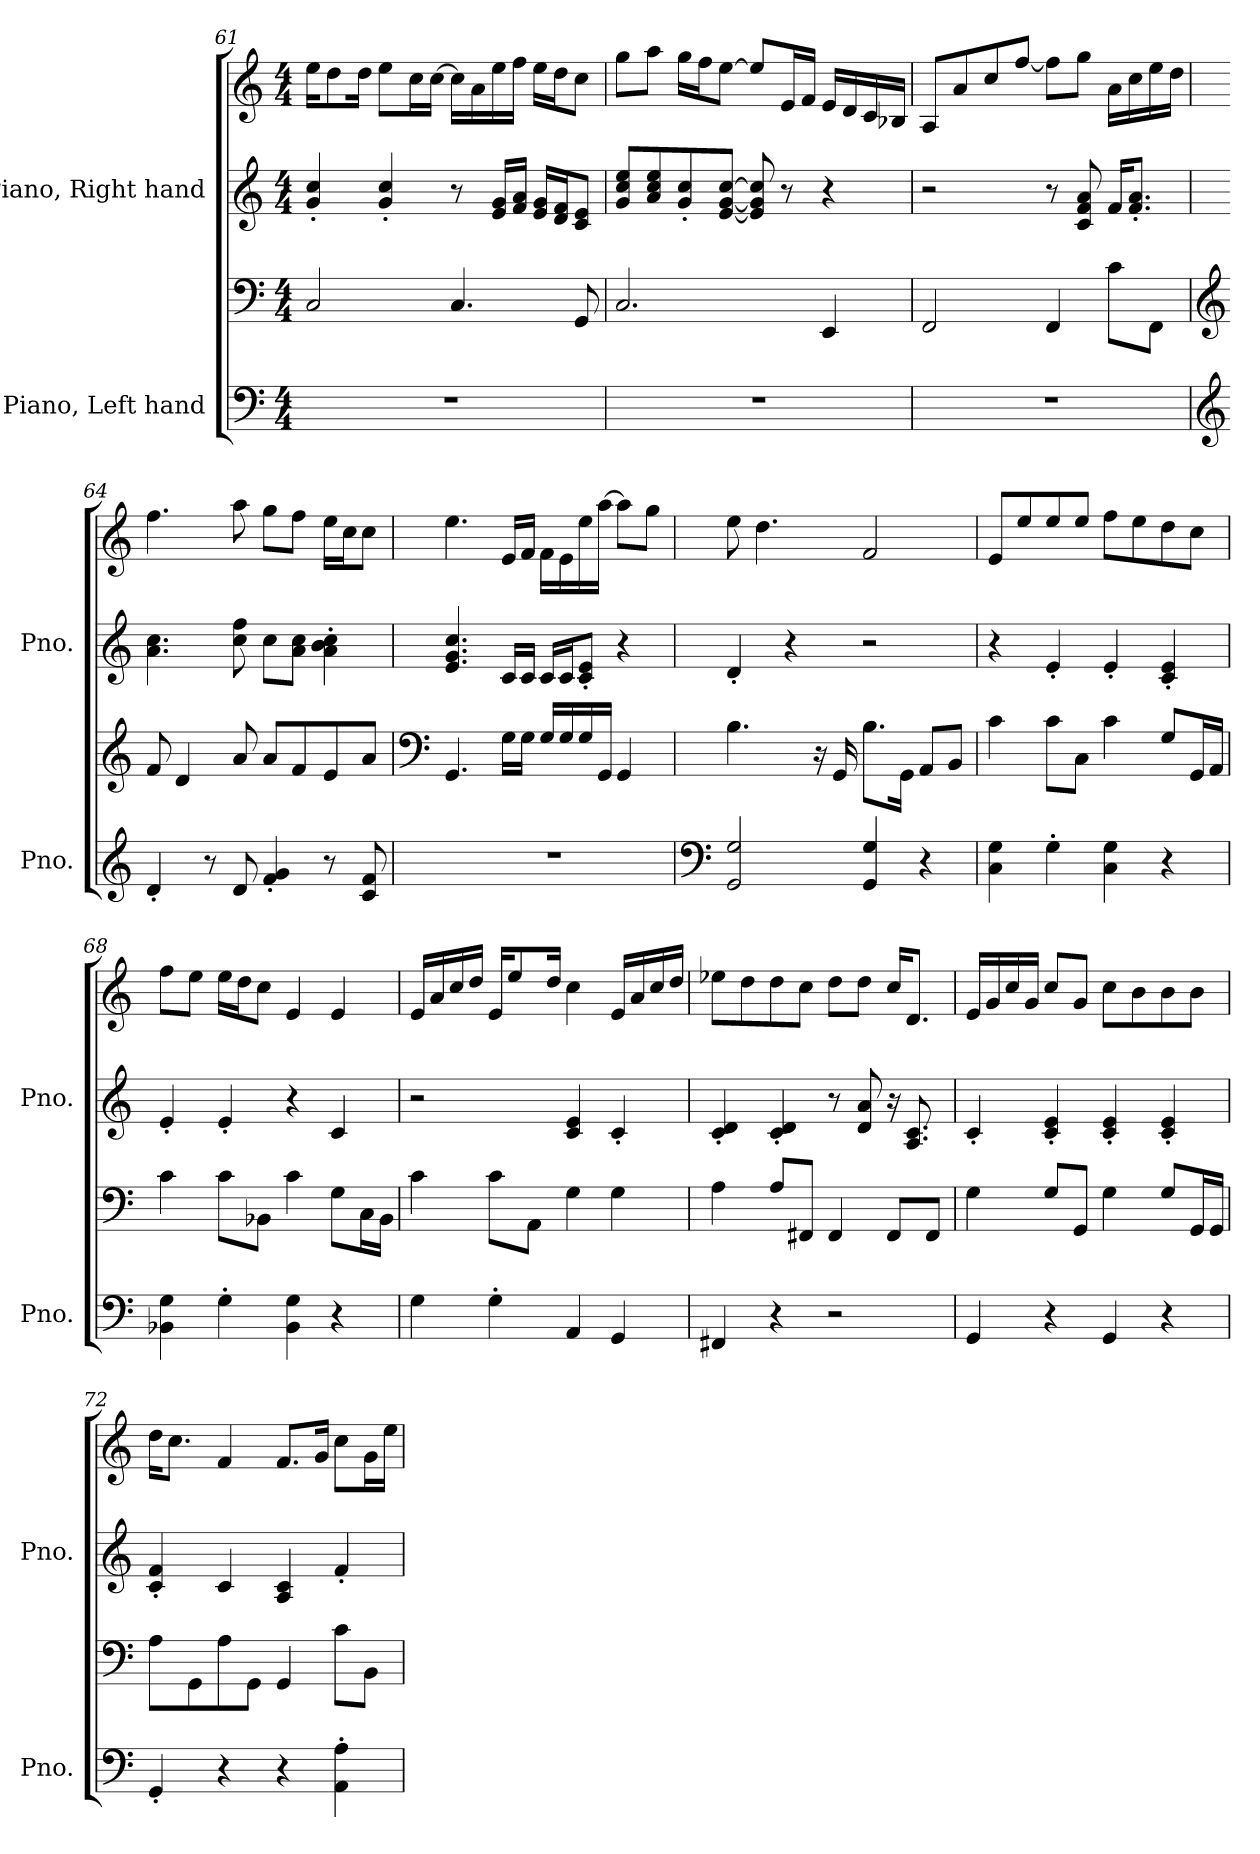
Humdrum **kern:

**kern	**kern	**kern	**kern
*part2	*part2	*part1	*part1
*staff4	*staff3	*staff2	*staff1
*I"Piano, Left hand	*	*I"Piano, Right hand	*
*I'Pno.	*	*I'Pno.	*
*clefF4	*clefF4	*clefG2	*clefG2
*k[]	*k[]	*k[]	*k[]
*M4/4	*M4/4	*M4/4	*M4/4
=61	=61	=61	=61
1r	2C/	4g/' 4cc/'	16ee\KL
.	.	.	8dd\
.	.	.	16dd\Jk
.	.	4g/' 4cc/'	8ee\L
.	.	.	16cc\L
.	.	.	[16cc\JJ
.	4.C/	8r	16cc\LL]
.	.	.	16a\
.	.	16e/ 16g/LL	16ee\
.	.	16f/ 16a/JJ	16ff\JJ
.	.	16e/ 16g/LL	16ee\LL
.	.	16d/ 16f/J	16dd\J
.	8GG/	8c/ 8e/J	8cc\J
!!LO:PB:g=z
=62	=62	=62	=62
1r	2.C/	8g/ 8cc/ 8ee/L	8gg\L
.	.	8a/ 8cc/ 8ee/	8aa\J
.	.	8g/' 8cc/'	16gg\LL
.	.	.	16ff\J
.	.	[8e/ [8g/ [8cc/J	[8ee\J
.	.	8e/] 8g/] 8cc/]	8ee/L]
.	.	8r	16e/L
.	.	.	16f/JJ
.	4EE/	4r	16e/LL
.	.	.	16d/
.	.	.	16c/
.	.	.	16B-X/JJ
=63	=63	=63	=63
1r	2FF/	2r	8A/L
.	.	.	8a/
.	.	.	8cc/
.	.	.	[8ff/J
.	4FF/	8r	8ff\L]
.	.	8c/ 8f/ 8a/	8gg\J
.	8c\L	16f/KL	16a\LL
.	.	8.f/' 8.a/'J	16cc\
.	8FF\J	.	16ee\
.	.	.	16dd\JJ
=64	=64	=64	=64
*clefG2	*clefG2	*	*
4d'/	8f/	4.a\ 4.cc\	4.ff\
.	4d/	.	.
8r	.	.	.
8d/	8a/	8cc\ 8ff\	8aa\
4f/' 4g/'	8a/L	8cc\L	8gg\L
.	8f/	8a\ 8cc\J	8ff\J
8r	8e/	4a\' 4b\' 4cc\'	16ee\LL
.	.	.	16cc\J
8c/ 8f/	8a/J	.	8cc\J
!!LO:LB:g=z
=65	=65	=65	=65
*	*clefF4	*	*
1r	4.GG/	4.e/ 4.g/ 4.cc/	4.ee\
.	16G\LL	16c/LL	16e/LL
.	16G\JJ	16c/JJ	16f/JJ
.	16G/LL	16c/LL	16f\LL
.	16G/	16c/J	16e\
.	16G/	8c/' 8e/'J	16ee\
.	16GG/JJ	.	[16aa\JJ
.	4GG/	4r	8aa\L]
.	.	.	8gg\J
=66	=66	=66	=66
*clefF4	*	*	*
2GG/ 2G/	4.B\	4d'/	8ee\
.	.	.	4.dd\
.	.	4r	.
.	16r	.	.
.	16GG/	.	.
4GG/ 4G/	8.B\L	2r	2f/
.	16GG\Jk	.	.
4r	8AA/L	.	.
.	8BB/J	.	.
=67	=67	=67	=67
4C\ 4G\	4c\	4r	8e/L
.	.	.	8ee/
4G'\	8c\L	4e'/	8ee/
.	8C\J	.	8ee/J
4C\ 4G\	4c\	4e'/	8ff\L
.	.	.	8ee\
4r	8G/L	4c/' 4e/'	8dd\
.	16GG/L	.	8cc\J
.	16AA/JJ	.	.
=68	=68	=68	=68
4BB-X\ 4G\	4c\	4e'/	8ff\L
.	.	.	8ee\J
4G'\	8c\L	4e'/	16ee\LL
.	.	.	16dd\J
.	8BB-X\J	.	8cc\J
4BB-\ 4G\	4c\	4r	4e/
4r	8G\L	4c/	4e/
.	16C\L	.	.
.	16BB-\JJ	.	.
!!LO:LB:g=z
=69	=69	=69	=69
4G\	4c\	2r	16e/LL
.	.	.	16a/
.	.	.	16cc/
.	.	.	16dd/JJ
4G'\	8c\L	.	16e/KL
.	.	.	8ee/
.	8AA\J	.	.
.	.	.	16dd/Jk
4AA/	4G\	4c/ 4e/	4cc\
4GG/	4G\	4c'/	16e/LL
.	.	.	16a/
.	.	.	16cc/
.	.	.	16dd/JJ
=70	=70	=70	=70
4FF#X/	4A\	4c/' 4d/'	8ee-X\L
.	.	.	8dd\
4r	8A/L	4c/' 4d/'	8dd\
.	8FF#X/J	.	8cc\J
2r	4FF#/	8r	8dd\L
.	.	8d/ 8a/	8dd\J
.	8FF#/L	16r	16cc/KL
.	.	8.A/ 8.c/	8.d/J
.	8FF#/J	.	.
=71	=71	=71	=71
4GG/	4G\	4c'/	16e/LL
.	.	.	16g/
.	.	.	16cc/
.	.	.	16g/JJ
4r	8G/L	4c/' 4e/'	8cc/L
.	8GG/J	.	8g/J
4GG/	4G\	4c/' 4e/'	8cc\L
.	.	.	8b\
4r	8G/L	4c/' 4e/'	8b\
.	16GG/L	.	8b\J
.	16GG/JJ	.	.
=72	=72	=72	=72
4GG'/	8A\L	4c/' 4f/'	16dd\KL
.	.	.	8.cc\J
.	8GG\	.	.
4r	8A\	4c/	4f/
.	8GG\J	.	.
4r	4GG/	4A/ 4c/	8.f/L
.	.	.	16g/Jk
4AA\' 4A\'	8c\L	4f'/	8cc\L
.	8BB\J	.	16g\L
.	.	.	16ee\JJ
=	=	=	=
*-	*-	*-	*-
